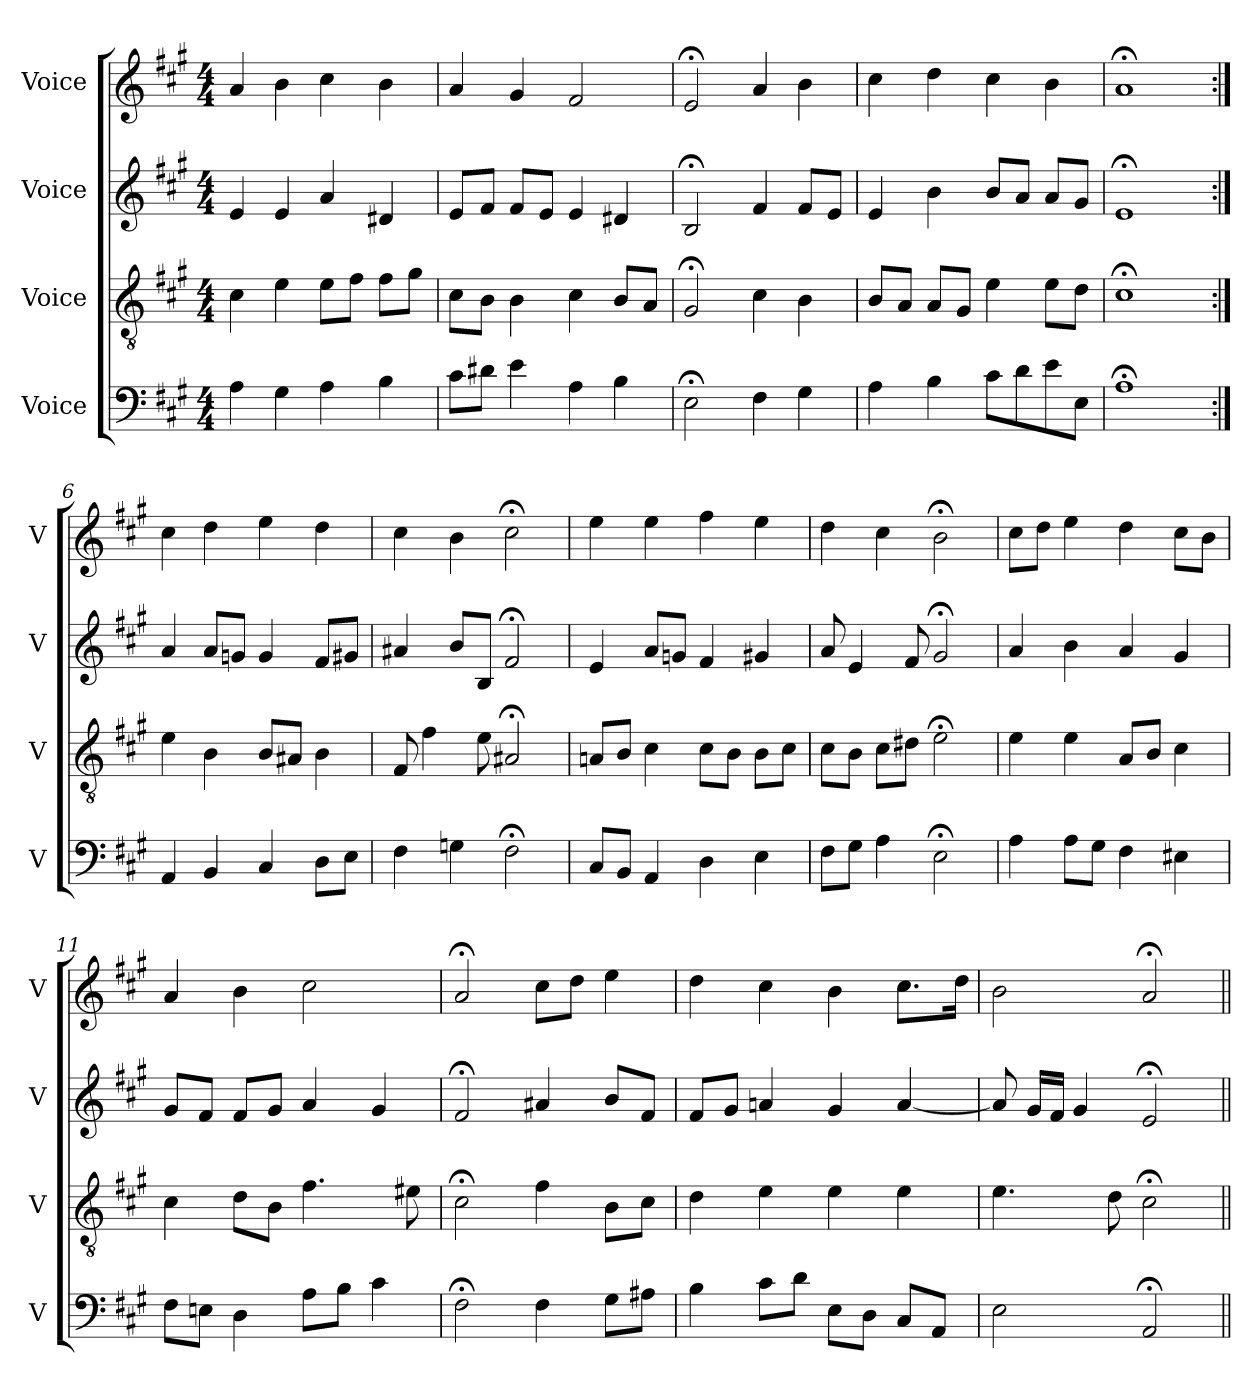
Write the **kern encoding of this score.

**kern	**kern	**kern	**kern
*part4	*part3	*part2	*part1
*staff4	*staff3	*staff2	*staff1
*I"Voice	*I"Voice	*I"Voice	*I"Voice
*I'V	*I'V	*I'V	*I'V
*clefF4	*clefGv2	*clefG2	*clefG2
*k[f#c#g#]	*k[f#c#g#]	*k[f#c#g#]	*k[f#c#g#]
*M4/4	*M4/4	*M4/4	*M4/4
=1	=1	=1	=1
4A\	4c#\	4e/	4a/
4G#\	4e\	4e/	4b\
4A\	8e\L	4a/	4cc#\
.	8f#\J	.	.
4B\	8f#\L	4d#X/	4b\
.	8g#\J	.	.
=2	=2	=2	=2
8c#\L	8c#\L	8e/L	4a/
8d#X\J	8B\J	8f#/J	.
4e\	4B\	8f#/L	4g#/
.	.	8e/J	.
4A\	4c#\	4e/	2f#/
4B\	8B/L	4d#X/	.
.	8A/J	.	.
=3	=3	=3	=3
2E;<\	2G#;</	2B;</	2e;</
4F#\	4c#\	4f#/	4a/
4G#\	4B\	8f#/L	4b\
.	.	8e/J	.
=4	=4	=4	=4
4A\	8B/L	4e/	4cc#\
.	8A/J	.	.
4B\	8A/L	4b\	4dd\
.	8G#/J	.	.
8c#\L	4e\	8b/L	4cc#\
8d\	.	8a/J	.
8e\	8e\L	8a/L	4b\
8E\J	8d\J	8g#/J	.
=5	=5	=5	=5
1A;<	1c#;<	1e;<	1a;<
=6:|!	=6:|!	=6:|!	=6:|!
4AA/	4e\	4a/	4cc#\
4BB/	4B\	8a/L	4dd\
.	.	8gn/J	.
4C#/	8B/L	4g/	4ee\
.	8A#X/J	.	.
8D\L	4B\	8f#/L	4dd\
8E\J	.	8g#X/J	.
!!LO:LB:g=z
=7	=7	=7	=7
4F#\	8F#/	4a#X/	4cc#\
.	4f#\	.	.
4Gn\	.	8b/L	4b\
.	8e\	8B/J	.
2F#;<\	2A#X;</	2f#;</	2cc#;<\
=8	=8	=8	=8
8C#/L	8An/L	4e/	4ee\
8BB/J	8B/J	.	.
4AA/	4c#\	8a/L	4ee\
.	.	8gn/J	.
4D\	8c#\L	4f#/	4ff#\
.	8B\J	.	.
4E\	8B\L	4g#X/	4ee\
.	8c#\J	.	.
=9	=9	=9	=9
8F#\L	8c#\L	8a/	4dd\
8G#\J	8B\J	4e/	.
4A\	8c#\L	.	4cc#\
.	8d#X\J	8f#/	.
2E;<\	2e;<\	2g#;</	2b;<\
=10	=10	=10	=10
4A\	4e\	4a/	8cc#\L
.	.	.	8dd\J
8A\L	4e\	4b\	4ee\
8G#\J	.	.	.
4F#\	8A/L	4a/	4dd\
.	8B/J	.	.
4E#X\	4c#\	4g#/	8cc#\L
.	.	.	8b\J
=11	=11	=11	=11
8F#\L	4c#\	8g#/L	4a/
8En\J	.	8f#/J	.
4D\	8d\L	8f#/L	4b\
.	8B\J	8g#/J	.
8A\L	4.f#\	4a/	2cc#\
8B\J	.	.	.
4c#\	.	4g#/	.
.	8e#X\	.	.
!!LO:LB:g=z
=12	=12	=12	=12
2F#;<\	2c#;<\	2f#;</	2a;</
4F#\	4f#\	4a#X/	8cc#\L
.	.	.	8dd\J
8G#\L	8B\L	8b/L	4ee\
8A#X\J	8c#\J	8f#/J	.
=13	=13	=13	=13
4B\	4d\	8f#/L	4dd\
.	.	8g#/J	.
8c#\L	4e\	4an/	4cc#\
8d\J	.	.	.
8E\L	4e\	4g#/	4b\
8D\J	.	.	.
8C#/L	4e\	[4a/	8.cc#\L
8AA/J	.	.	.
.	.	.	16dd\Jk
=14	=14	=14	=14
2E\	4.e\	8a/]	2b\
.	.	16g#/LL	.
.	.	16f#/JJ	.
.	.	4g#/	.
.	8d\	.	.
2AA;</	2c#;<\	2e;</	2a;</
=||	=||	=||	=||
*-	*-	*-	*-
